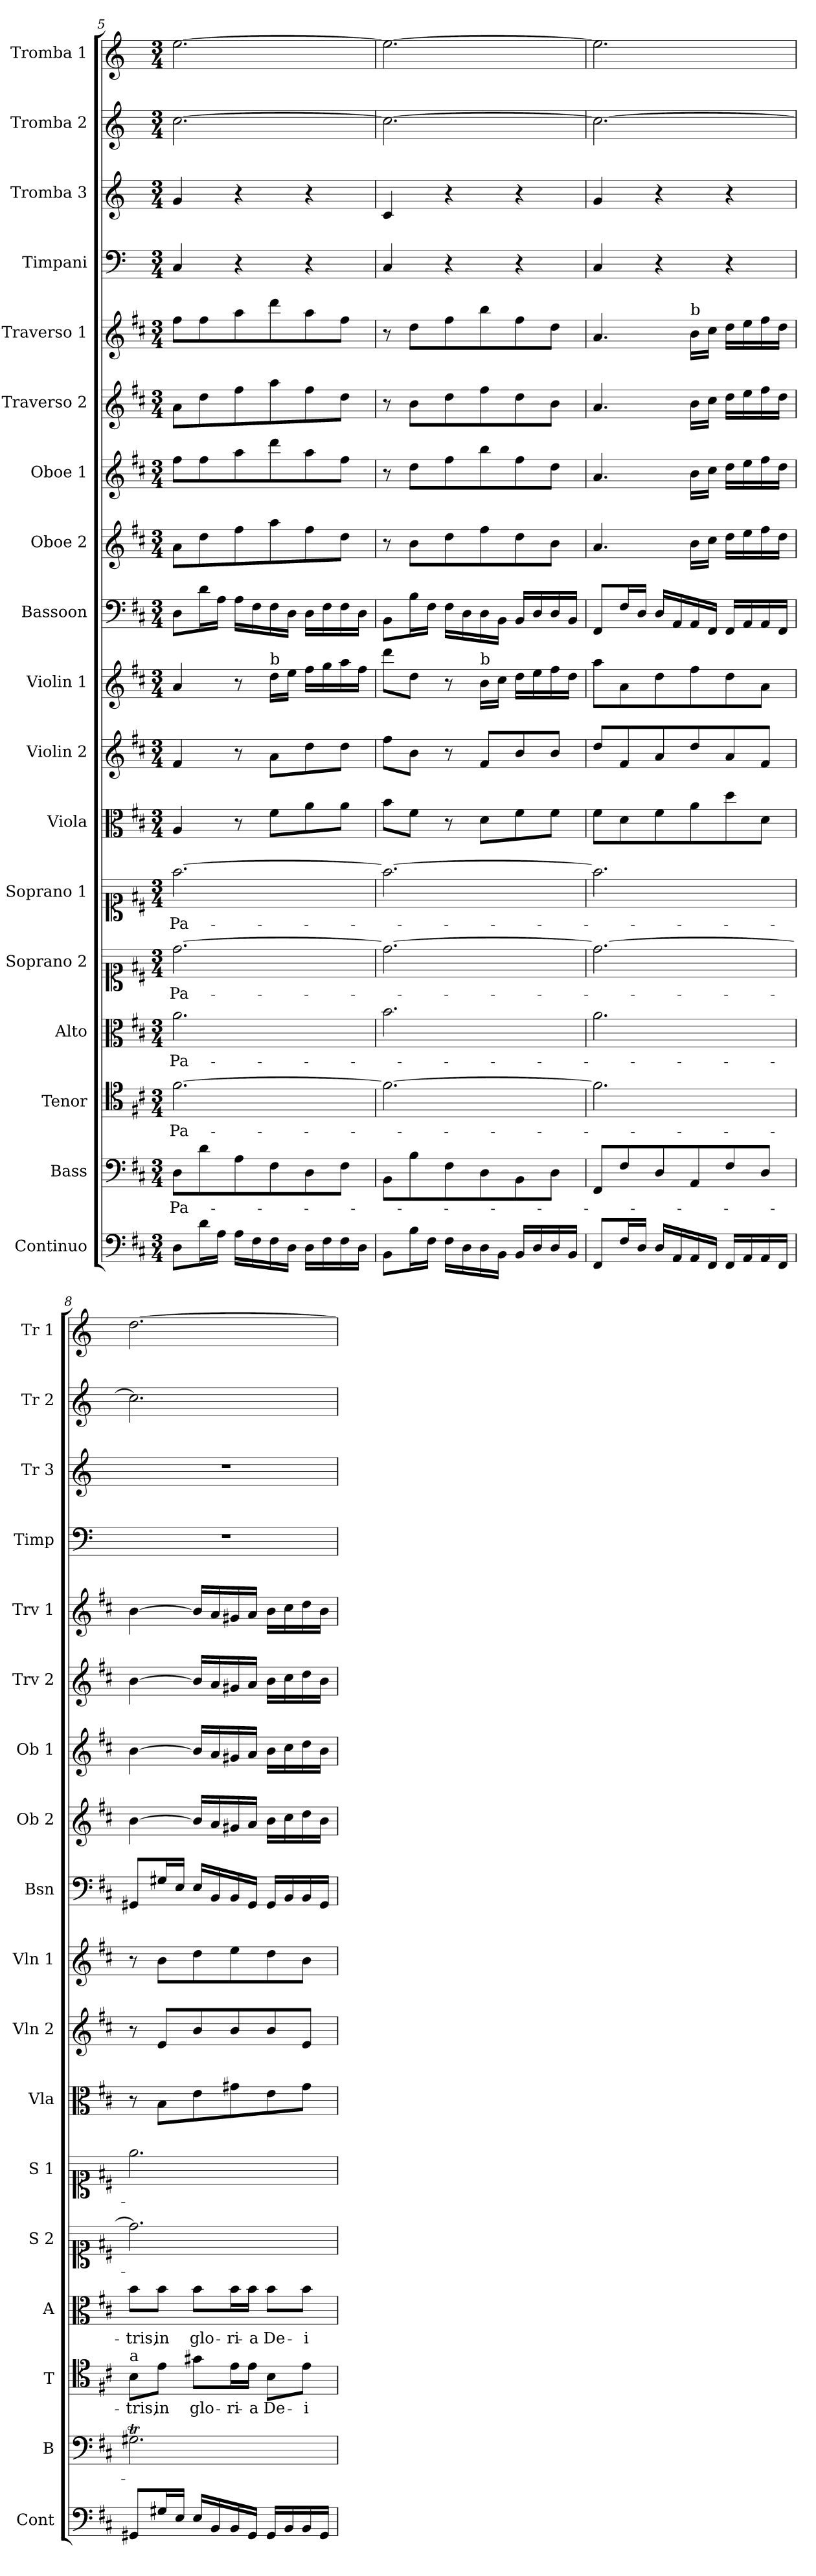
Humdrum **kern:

**kern	**kern	**text	**kern	**text	**kern	**text	**kern	**text	**kern	**text	**kern	**kern	**kern	**kern	**kern	**kern	**kern	**kern	**kern	**kern	**kern	**kern
*part18	*part17	*part17	*part16	*part16	*part15	*part15	*part14	*part14	*part13	*part13	*part12	*part11	*part10	*part9	*part8	*part7	*part6	*part5	*part4	*part3	*part2	*part1
*staff18	*staff17	*staff17	*staff16	*staff16	*staff15	*staff15	*staff14	*staff14	*staff13	*staff13	*staff12	*staff11	*staff10	*staff9	*staff8	*staff7	*staff6	*staff5	*staff4	*staff3	*staff2	*staff1
*I"Continuo	*I"Bass	*	*I"Tenor	*	*I"Alto	*	*I"Soprano 2	*	*I"Soprano 1	*	*I"Viola	*I"Violin 2	*I"Violin 1	*I"Bassoon	*I"Oboe 2	*I"Oboe 1	*I"Traverso 2	*I"Traverso 1	*I"Timpani	*I"Tromba 3	*I"Tromba 2	*I"Tromba 1
*I'Cont	*I'B	*	*I'T	*	*I'A	*	*I'S 2	*	*I'S 1	*	*I'Vla	*I'Vln 2	*I'Vln 1	*I'Bsn	*I'Ob 2	*I'Ob 1	*I'Trv 2	*I'Trv 1	*I'Timp	*I'Tr 3	*I'Tr 2	*I'Tr 1
!!LO:PB:g=z
*clefF4	*clefF4	*	*clefC4	*	*clefC3	*	*clefC1	*	*clefC1	*	*clefC3	*clefG2	*clefG2	*clefF4	*clefG2	*clefG2	*clefG2	*clefG2	*clefF4	*clefG2	*clefG2	*clefG2
*	*	*	*	*	*	*	*	*	*	*	*	*	*	*	*	*	*	*	*ITrd-1c-2	*ITrd-1c-2	*ITrd-1c-2	*ITrd-1c-2
*k[f#c#]	*k[f#c#]	*	*k[f#c#]	*	*k[f#c#]	*	*k[f#c#]	*	*k[f#c#]	*	*k[f#c#]	*k[f#c#]	*k[f#c#]	*k[f#c#]	*k[f#c#]	*k[f#c#]	*k[f#c#]	*k[f#c#]	*k[f#c#]	*k[f#c#]	*k[f#c#]	*k[f#c#]
*M3/4	*M3/4	*	*M3/4	*	*M3/4	*	*M3/4	*	*M3/4	*	*M3/4	*M3/4	*M3/4	*M3/4	*M3/4	*M3/4	*M3/4	*M3/4	*M3/4	*M3/4	*M3/4	*M3/4
=5	=5	=5	=5	=5	=5	=5	=5	=5	=5	=5	=5	=5	=5	=5	=5	=5	=5	=5	=5	=5	=5	=5
!	!	!LO:LY:b	!	!LO:LY:b	!	!LO:LY:b	!	!LO:LY:b	!	!LO:LY:b	!	!	!	!	!	!	!	!	!	!	!	!
8D\L	8D\L	Pa-	[2.f#\	Pa-	2.a\	Pa-	[2.dd\	Pa-	[2.ff#\	Pa-	4A/	4f#/	4a/	8D\L	8a\L	8ff#\L	8a\L	8ff#\L	4D/	4a/	[2.dd\	[2.ff#\
16d\L	8d\	.	.	.	.	.	.	.	.	.	.	.	.	16d\L	8dd\	8ff#\	8dd\	8ff#\	.	.	.	.
16A\JJ	.	.	.	.	.	.	.	.	.	.	.	.	.	16A\JJ	.	.	.	.	.	.	.	.
16A\LL	8A\	.	.	.	.	.	.	.	.	.	8r	8r	8r	16A\LL	8ff#\	8aa\	8ff#\	8aa\	4r	4r	.	.
16F#\	.	.	.	.	.	.	.	.	.	.	.	.	.	16F#\	.	.	.	.	.	.	.	.
!	!	!	!	!	!	!	!	!	!	!	!	!	!LO:TX:a:t=b	!	!	!	!	!	!	!	!	!
16F#\	8F#\	.	.	.	.	.	.	.	.	.	8f#\L	8a\L	16dd\LL	16F#\	8aa\	8ddd\	8aa\	8ddd\	.	.	.	.
16D\JJ	.	.	.	.	.	.	.	.	.	.	.	.	16ee\JJ	16D\JJ	.	.	.	.	.	.	.	.
16D\LL	8D\	.	.	.	.	.	.	.	.	.	8a\	8dd\	16ff#\LL	16D\LL	8ff#\	8aa\	8ff#\	8aa\	4r	4r	.	.
16F#\	.	.	.	.	.	.	.	.	.	.	.	.	16gg\	16F#\	.	.	.	.	.	.	.	.
16F#\	8F#\J	.	.	.	.	.	.	.	.	.	8a\J	8dd\J	16aa\	16F#\	8dd\J	8ff#\J	8dd\J	8ff#\J	.	.	.	.
16D\JJ	.	.	.	.	.	.	.	.	.	.	.	.	16ff#\JJ	16D\JJ	.	.	.	.	.	.	.	.
=6	=6	=6	=6	=6	=6	=6	=6	=6	=6	=6	=6	=6	=6	=6	=6	=6	=6	=6	=6	=6	=6	=6
8BB\L	8BB\L	.	2.f#\_	.	2.b\	.	2.dd\_	.	2.ff#\_	.	8b\L	8ff#\L	8ddd\L	8BB\L	8r	8r	8r	8r	4D/	4d/	2.dd\_	2.ff#\_
16B\L	8B\	.	.	.	.	.	.	.	.	.	8f#\J	8b\J	8dd\J	16B\L	8b\L	8dd\L	8b\L	8dd\L	.	.	.	.
16F#\JJ	.	.	.	.	.	.	.	.	.	.	.	.	.	16F#\JJ	.	.	.	.	.	.	.	.
16F#\LL	8F#\	.	.	.	.	.	.	.	.	.	8r	8r	8r	16F#\LL	8dd\	8ff#\	8dd\	8ff#\	4r	4r	.	.
16D\	.	.	.	.	.	.	.	.	.	.	.	.	.	16D\	.	.	.	.	.	.	.	.
!	!	!	!	!	!	!	!	!	!	!	!	!	!LO:TX:a:t=b	!	!	!	!	!	!	!	!	!
16D\	8D\	.	.	.	.	.	.	.	.	.	8d\L	8f#/L	16b\LL	16D\	8ff#\	8bb\	8ff#\	8bb\	.	.	.	.
16BB\JJ	.	.	.	.	.	.	.	.	.	.	.	.	16cc#\JJ	16BB\JJ	.	.	.	.	.	.	.	.
16BB/LL	8BB\	.	.	.	.	.	.	.	.	.	8f#\	8b/	16dd\LL	16BB/LL	8dd\	8ff#\	8dd\	8ff#\	4r	4r	.	.
16D/	.	.	.	.	.	.	.	.	.	.	.	.	16ee\	16D/	.	.	.	.	.	.	.	.
16D/	8D\J	.	.	.	.	.	.	.	.	.	8f#\J	8b/J	16ff#\	16D/	8b\J	8dd\J	8b\J	8dd\J	.	.	.	.
16BB/JJ	.	.	.	.	.	.	.	.	.	.	.	.	16dd\JJ	16BB/JJ	.	.	.	.	.	.	.	.
=7	=7	=7	=7	=7	=7	=7	=7	=7	=7	=7	=7	=7	=7	=7	=7	=7	=7	=7	=7	=7	=7	=7
8FF#/L	8FF#/L	.	2.f#\]	.	2.a\	.	2.dd\_	.	2.ff#\]	.	8f#\L	8dd/L	8aa\L	8FF#/L	4.a/	4.a/	4.a/	4.a/	4D/	4a/	2.dd\_	2.ff#\]
16F#/L	8F#/	.	.	.	.	.	.	.	.	.	8d\	8f#/	8a\	16F#/L	.	.	.	.	.	.	.	.
16D/JJ	.	.	.	.	.	.	.	.	.	.	.	.	.	16D/JJ	.	.	.	.	.	.	.	.
16D/LL	8D/	.	.	.	.	.	.	.	.	.	8f#\	8a/	8dd\	16D/LL	.	.	.	.	4r	4r	.	.
16AA/	.	.	.	.	.	.	.	.	.	.	.	.	.	16AA/	.	.	.	.	.	.	.	.
!	!	!	!	!	!	!	!	!	!	!	!	!	!	!	!	!	!	!LO:TX:a:t=b	!	!	!	!
16AA/	8AA/	.	.	.	.	.	.	.	.	.	8a\	8dd/	8ff#\	16AA/	16b\LL	16b\LL	16b\LL	16b\LL	.	.	.	.
16FF#/JJ	.	.	.	.	.	.	.	.	.	.	.	.	.	16FF#/JJ	16cc#\JJ	16cc#\JJ	16cc#\JJ	16cc#\JJ	.	.	.	.
16FF#/LL	8F#/	.	.	.	.	.	.	.	.	.	8dd\	8a/	8dd\	16FF#/LL	16dd\LL	16dd\LL	16dd\LL	16dd\LL	4r	4r	.	.
16AA/	.	.	.	.	.	.	.	.	.	.	.	.	.	16AA/	16ee\	16ee\	16ee\	16ee\	.	.	.	.
16AA/	8D/J	.	.	.	.	.	.	.	.	.	8d\J	8f#/J	8a\J	16AA/	16ff#\	16ff#\	16ff#\	16ff#\	.	.	.	.
16FF#/JJ	.	.	.	.	.	.	.	.	.	.	.	.	.	16FF#/JJ	16dd\JJ	16dd\JJ	16dd\JJ	16dd\JJ	.	.	.	.
=8	=8	=8	=8	=8	=8	=8	=8	=8	=8	=8	=8	=8	=8	=8	=8	=8	=8	=8	=8	=8	=8	=8
!	!	!	!LO:TX:a:t=a	!	!	!	!	!	!	!	!	!	!	!	!	!	!	!	!	!	!	!
!	!	!	!	!LO:LY:b	!	!LO:LY:b	!	!	!	!	!	!	!	!	!	!	!	!	!	!	!	!
8GG#X/L	2.G#Xt\	.	8B\L	tris,	8b\L	-tris,	2.dd\]	.	2.ee\	.	8r	8r	8r	8GG#X/L	[4b\	[4b\	[4b\	[4b\	2.r	2.r	2.dd\]	[2.ee\
!	!	!	!	!LO:LY:b	!	!LO:LY:b	!	!	!	!	!	!	!	!	!	!	!	!	!	!	!	!
16G#X/L	.	.	8e\J	in	8b\J	in	.	.	.	.	8B\L	8e/L	8b\L	16G#X/L	.	.	.	.	.	.	.	.
16E/JJ	.	.	.	.	.	.	.	.	.	.	.	.	.	16E/JJ	.	.	.	.	.	.	.	.
!	!	!	!	!LO:LY:b	!	!LO:LY:b	!	!	!	!	!	!	!	!	!	!	!	!	!	!	!	!
16E/LL	.	.	8g#X\L	glo-	8b\L	glo-	.	.	.	.	8e\	8b/	8dd\	16E/LL	16b/LL]	16b/LL]	16b/LL]	16b/LL]	.	.	.	.
16BB/	.	.	.	.	.	.	.	.	.	.	.	.	.	16BB/	16a/	16a/	16a/	16a/	.	.	.	.
!	!	!	!	!LO:LY:b	!	!LO:LY:b	!	!	!	!	!	!	!	!	!	!	!	!	!	!	!	!
16BB/	.	.	16e\L	-ri-	16b\L	-ri-	.	.	.	.	8g#X\	8b/	8ee\	16BB/	16g#X/	16g#X/	16g#X/	16g#X/	.	.	.	.
!	!	!	!	!LO:LY:b	!	!LO:LY:b	!	!	!	!	!	!	!	!	!	!	!	!	!	!	!	!
16GG#/JJ	.	.	16e\JJ	-a	16b\JJ	-a	.	.	.	.	.	.	.	16GG#/JJ	16a/JJ	16a/JJ	16a/JJ	16a/JJ	.	.	.	.
!	!	!	!	!LO:LY:b	!	!LO:LY:b	!	!	!	!	!	!	!	!	!	!	!	!	!	!	!	!
16GG#/LL	.	.	8B\L	De-	8b\L	De-	.	.	.	.	8e\	8b/	8dd\	16GG#/LL	16b\LL	16b\LL	16b\LL	16b\LL	.	.	.	.
16BB/	.	.	.	.	.	.	.	.	.	.	.	.	.	16BB/	16cc#\	16cc#\	16cc#\	16cc#\	.	.	.	.
!	!	!	!	!LO:LY:b	!	!LO:LY:b	!	!	!	!	!	!	!	!	!	!	!	!	!	!	!	!
16BB/	.	.	8e\J	-i	8b\J	-i	.	.	.	.	8g#\J	8e/J	8b\J	16BB/	16dd\	16dd\	16dd\	16dd\	.	.	.	.
16GG#/JJ	.	.	.	.	.	.	.	.	.	.	.	.	.	16GG#/JJ	16b\JJ	16b\JJ	16b\JJ	16b\JJ	.	.	.	.
=	=	=	=	=	=	=	=	=	=	=	=	=	=	=	=	=	=	=	=	=	=	=
*-	*-	*-	*-	*-	*-	*-	*-	*-	*-	*-	*-	*-	*-	*-	*-	*-	*-	*-	*-	*-	*-	*-
